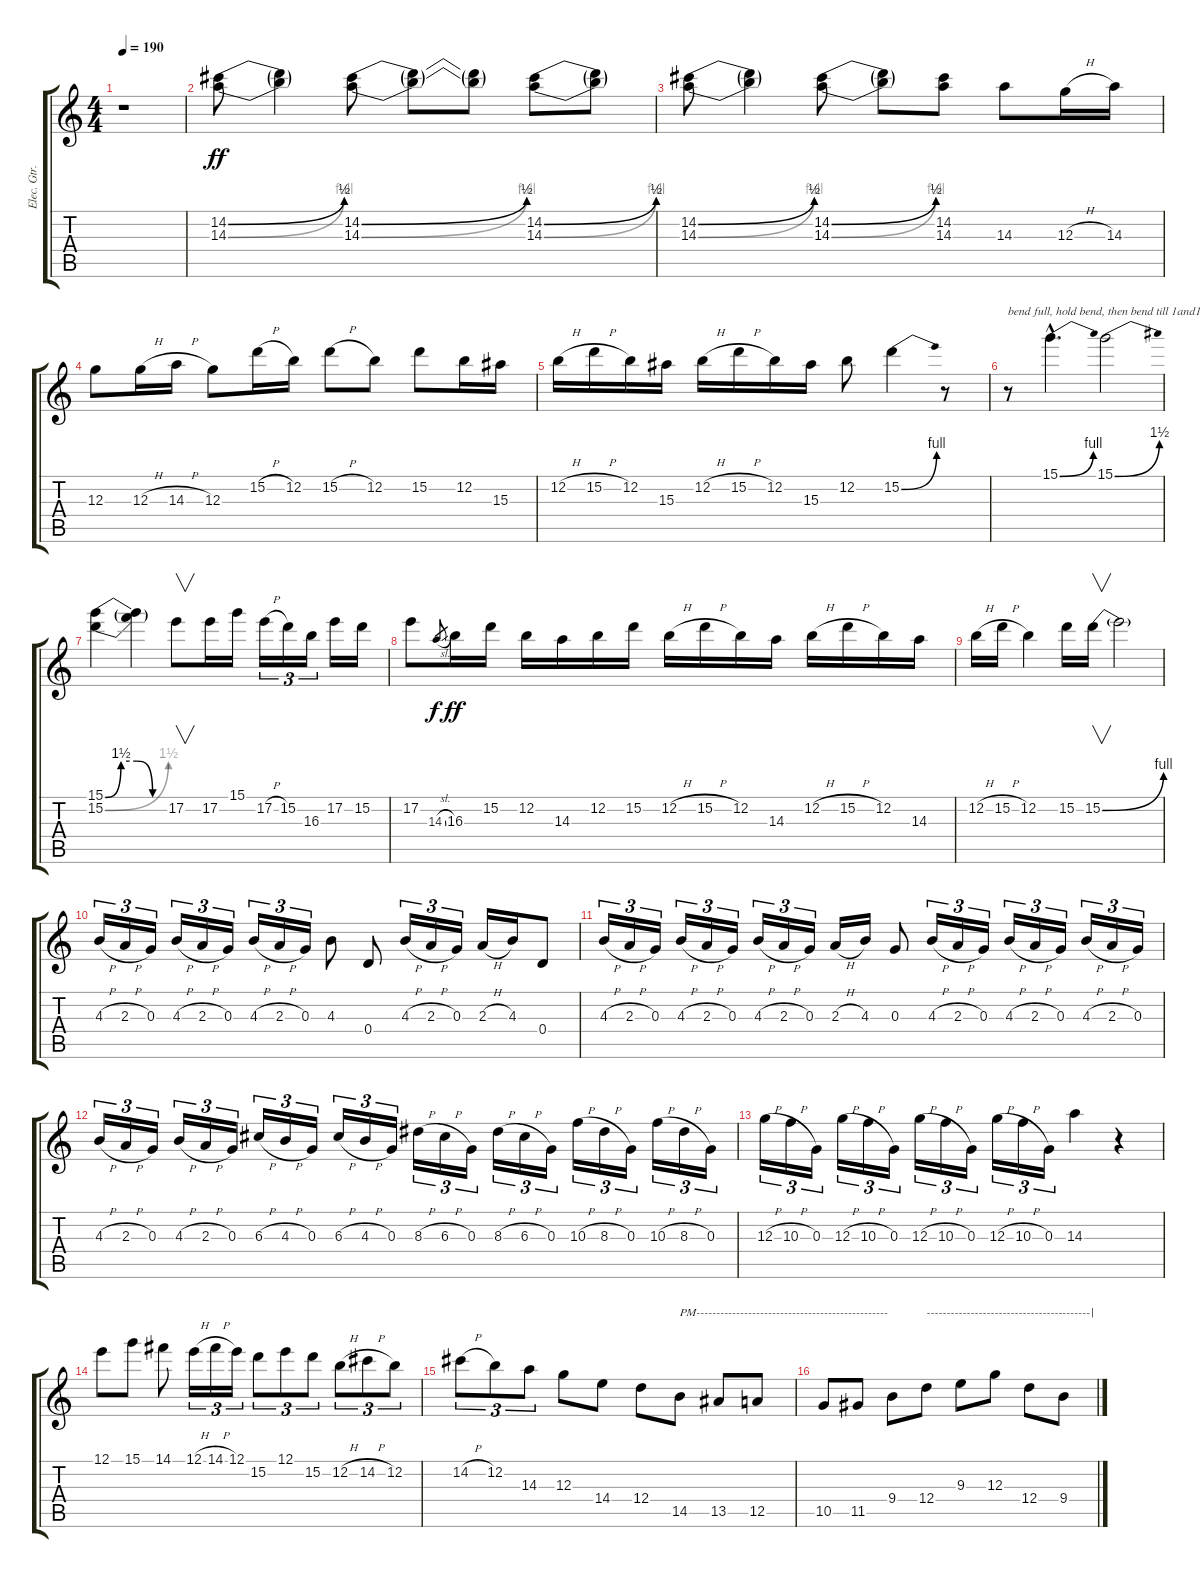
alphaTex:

\track ("Elec. Gtr. II" "Elec. Gtr.") {instrument distortionguitar}
\staff {score tabs}
\tuning (E4 B3 G3 D3 A2 E2) {hide}
\ts (4 4)
\tempo 190
\clef g2
\ks c
r.1{dy ff} |
(14.2{be (bend 0 0 60 2)} 14.3{be (bend 0 0 60 4)}).8 (14.2{t} 14.3{t}).4 (14.2{be (bend 0 0 60 2)} 14.3{be (bend 0 0 60 4)}).8 (14.2{t} 14.3{t}).8 (14.2{t} 14.3{t}).8 (14.2{be (bend 0 0 60 2)} 14.3{be (bend 0 0 60 4)}).8 (14.2{t} 14.3{t}).8 |
(14.2{be (bend 0 0 60 2)} 14.3{be (bend 0 0 60 4)}).8 (14.2{t} 14.3{t}).4 (14.2{be (bend 0 0 60 2)} 14.3{be (bend 0 0 60 4)}).8 (14.2{t} 14.3{t}).8 (14.2 14.3).8 14.3.8 12.3{h}.16 14.3.16 |
12.3.8 12.3{h}.16 14.3{h}.16 12.3.8 15.2{h}.16 12.2.16 15.2{h}.8 12.2.8 15.2.8 12.2.16 15.3.16 |
12.2{h}.16 15.2{h}.16 12.2.16 15.3.16 12.2{h}.16 15.2{h}.16 12.2.16 15.3.16 12.2.8 15.2{be (bend 0 0 60 4)}.4 r.8 |
r.8{txt "bend full, hold bend, then bend till 1and1/2"} 15.1{be (bend 0 0 60 4) hac}.4{d} 15.1{be (bend 0 0 60 6)}.2 |
(15.1{be (custom 0 0 15 6 30 6 45 0 60 0)} 15.2{be (bend 0 0 60 6)}).4 (15.1{t} 15.2{t}).4 17.2.8{v} 17.2.16 15.1.16 17.2{h}.16{tu (3 2)} 15.2.16{tu (3 2)} 16.3.16{tu (3 2)} 17.2.16 15.2.16 |
17.2.8 14.3{sl}.8{gr dy f} 16.3.16{dy ff} 15.2.16 12.2.16 14.3.16 12.2.16 15.2.16 12.2{h}.16 15.2{h}.16 12.2.16 14.3.16 12.2{h}.16 15.2{h}.16 12.2.16 14.3.16 |
12.2{h}.16 15.2{h}.16 12.2.4 15.2.16 15.2{be (bend 0 0 60 4)}.16{v} 15.2{t}.2 |
4.3{h}.16{tu (3 2)} 2.3{h}.16{tu (3 2)} 0.3.16{tu (3 2)} 4.3{h}.16{tu (3 2)} 2.3{h}.16{tu (3 2)} 0.3.16{tu (3 2)} 4.3{h}.16{tu (3 2)} 2.3{h}.16{tu (3 2)} 0.3.16{tu (3 2)} 4.3.8 0.4.8 4.3{h}.16{tu (3 2)} 2.3{h}.16{tu (3 2)} 0.3.16{tu (3 2)} 2.3{h}.16 4.3.16 0.4.8 |
4.3{h}.16{tu (3 2)} 2.3{h}.16{tu (3 2)} 0.3.16{tu (3 2)} 4.3{h}.16{tu (3 2)} 2.3{h}.16{tu (3 2)} 0.3.16{tu (3 2)} 4.3{h}.16{tu (3 2)} 2.3{h}.16{tu (3 2)} 0.3.16{tu (3 2)} 2.3{h}.16 4.3.16 0.3.8 4.3{h}.16{tu (3 2)} 2.3{h}.16{tu (3 2)} 0.3.16{tu (3 2)} 4.3{h}.16{tu (3 2)} 2.3{h}.16{tu (3 2)} 0.3.16{tu (3 2)} 4.3{h}.16{tu (3 2)} 2.3{h}.16{tu (3 2)} 0.3.16{tu (3 2)} |
4.3{h}.16{tu (3 2)} 2.3{h}.16{tu (3 2)} 0.3.16{tu (3 2)} 4.3{h}.16{tu (3 2)} 2.3{h}.16{tu (3 2)} 0.3.16{tu (3 2)} 6.3{h}.16{tu (3 2)} 4.3{h}.16{tu (3 2)} 0.3.16{tu (3 2)} 6.3{h}.16{tu (3 2)} 4.3{h}.16{tu (3 2)} 0.3.16{tu (3 2)} 8.3{h}.16{tu (3 2)} 6.3{h}.16{tu (3 2)} 0.3.16{tu (3 2)} 8.3{h}.16{tu (3 2)} 6.3{h}.16{tu (3 2)} 0.3.16{tu (3 2)} 10.3{h}.16{tu (3 2)} 8.3{h}.16{tu (3 2)} 0.3.16{tu (3 2)} 10.3{h}.16{tu (3 2)} 8.3{h}.16{tu (3 2)} 0.3.16{tu (3 2)} |
12.3{h}.16{tu (3 2)} 10.3{h}.16{tu (3 2)} 0.3.16{tu (3 2)} 12.3{h}.16{tu (3 2)} 10.3{h}.16{tu (3 2)} 0.3.16{tu (3 2)} 12.3{h}.16{tu (3 2)} 10.3{h}.16{tu (3 2)} 0.3.16{tu (3 2)} 12.3{h}.16{tu (3 2)} 10.3{h}.16{tu (3 2)} 0.3.16{tu (3 2)} 14.3.4 r.4 |
12.1.8 15.1.8 14.1.8 12.1{h}.16{tu (3 2)} 14.1{h}.16{tu (3 2)} 12.1.16{tu (3 2)} 15.2.8{tu (3 2)} 12.1.8{tu (3 2)} 15.2.8{tu (3 2)} 12.2{h}.8{tu (3 2)} 14.2{h}.8{tu (3 2)} 12.2.8{tu (3 2)} |
14.2{h}.8{tu (3 2)} 12.2.8{tu (3 2)} 14.3.8{tu (3 2)} 12.3.8 14.4.8 12.4.8 14.5.8{txt "PM------------------------------------------------" instrument overdrivenguitar} 13.5.8 12.5.8 |
10.5.8 11.5.8 9.4.8 12.4.8{txt "-----------------------------------------|"} 9.3.8 12.3.8 12.4.8 9.4.8
